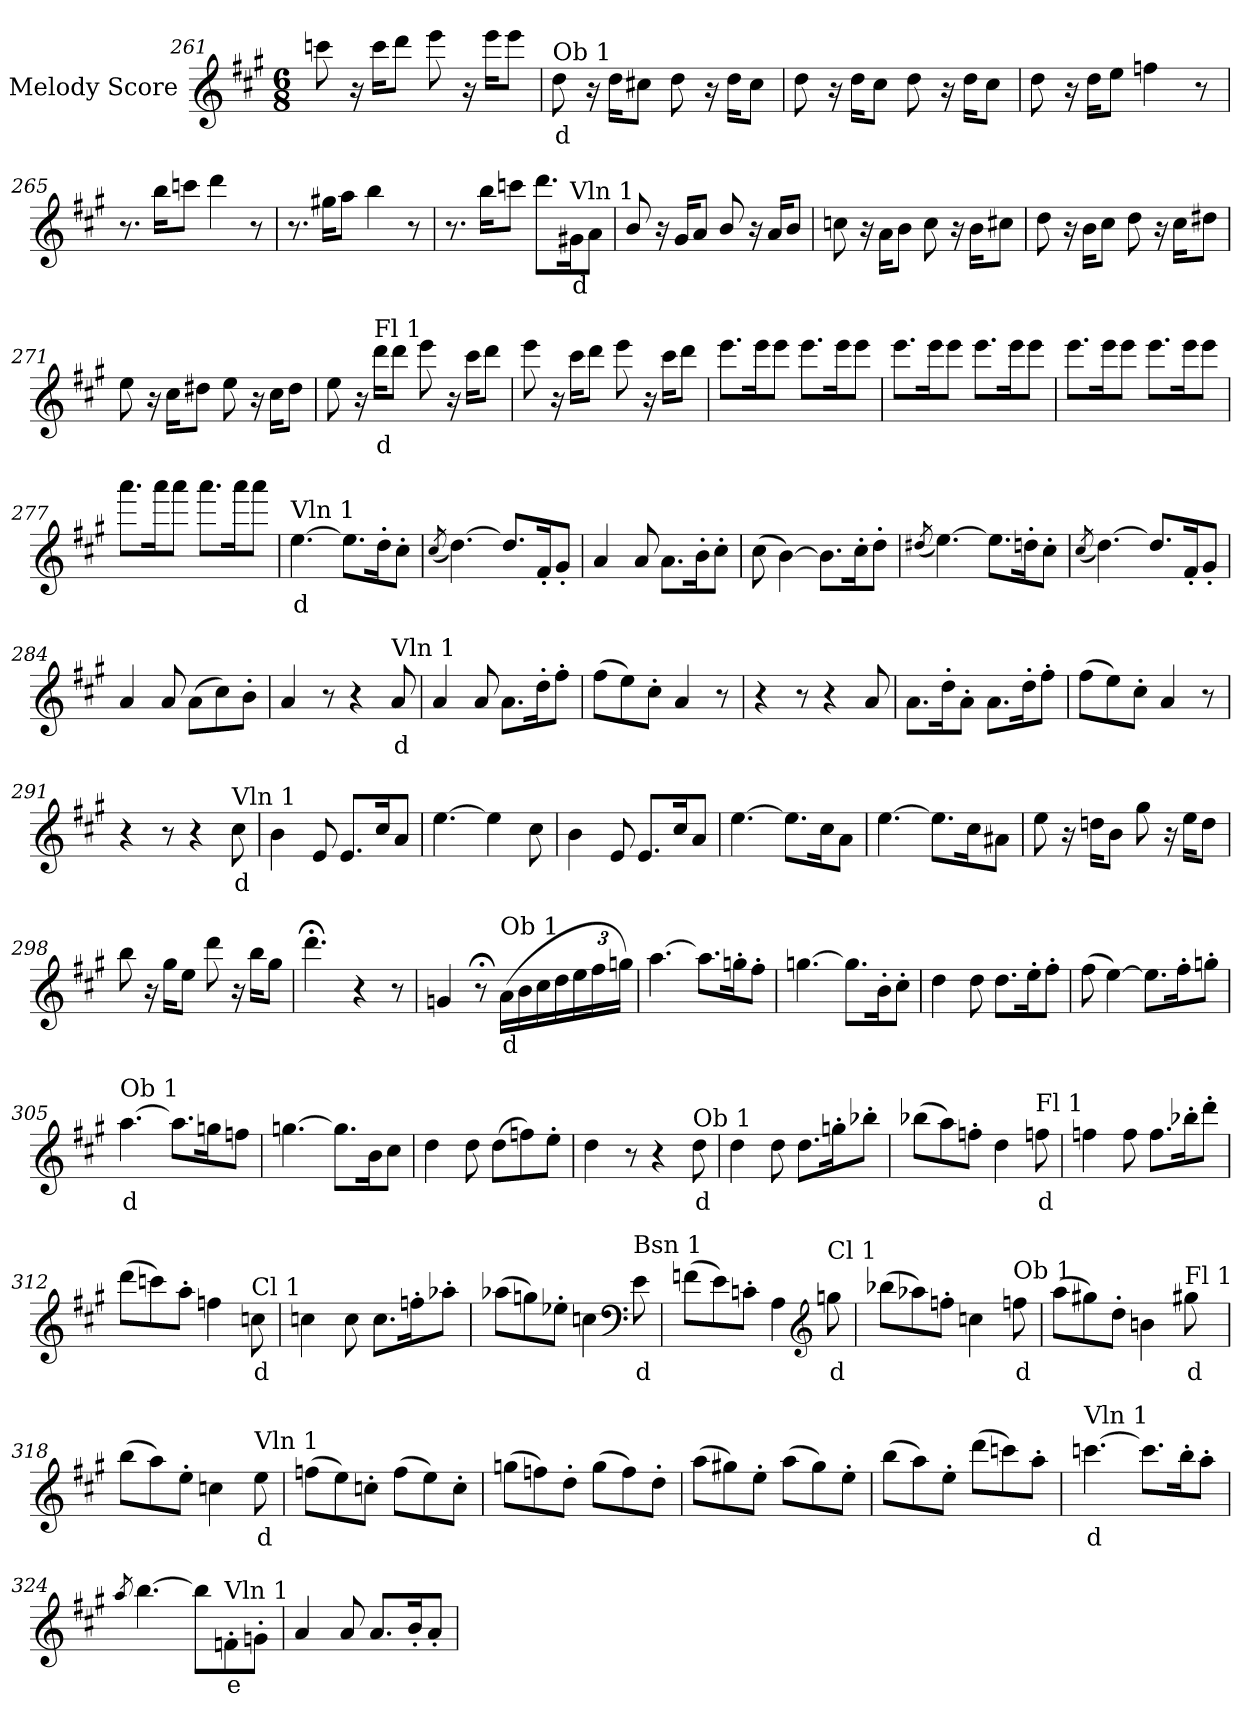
**kern	**text
*part1	*part1
*staff1	*staff1
*I"Melody Score	*
*clefG2	*
*k[f#c#g#]	*
*M6/8	*
=261	=261
8cccn\	.
16r	.
16ccc\KL	.
8ddd\J	.
8eee\	.
16r	.
16eee\KL	.
8eee\J	.
=262	=262
!LO:TX:a:t=Ob 1	!
!	!LO:LY:b:color=#FF0000
8dd\	d
16r	.
16dd\KL	.
8cc#X\J	.
8dd\	.
16r	.
16dd\KL	.
8cc#\J	.
=263	=263
8dd\	.
16r	.
16dd\KL	.
8cc#\J	.
8dd\	.
16r	.
16dd\KL	.
8cc#\J	.
=264	=264
8dd\	.
16r	.
16dd\KL	.
8ee\J	.
4ffn\	.
8r	.
=265	=265
8.r	.
16bb\KL	.
8cccn\J	.
4ddd\	.
8r	.
=266	=266
8.r	.
16gg#X\KL	.
8aa\J	.
4bb\	.
8r	.
=267	=267
8.r	.
16bb\KL	.
8cccn\J	.
8.ddd\L	.
!LO:TX:a:t=Vln 1	!
!	!LO:LY:b:color=#FF0000
16g#X\K	d
8a\J	.
=268	=268
8b/	.
16r	.
16g#/KL	.
8a/J	.
8b/	.
16r	.
16a/KL	.
8b/J	.
=269	=269
8ccn\	.
16r	.
16a\KL	.
8b\J	.
8cc\	.
16r	.
16b\KL	.
8cc#X\J	.
=270	=270
8dd\	.
16r	.
16b\KL	.
8cc#\J	.
8dd\	.
16r	.
16cc#\KL	.
8dd#X\J	.
=271	=271
8ee\	.
16r	.
16cc#\KL	.
8dd#X\J	.
8ee\	.
16r	.
16cc#\KL	.
8dd#\J	.
=272	=272
8ee\	.
16r	.
!LO:TX:a:t=Fl 1	!
!	!LO:LY:b:color=#FF0000
16ddd\KL	d
8ddd\J	.
8eee\	.
16r	.
16ccc#\KL	.
8ddd\J	.
=273	=273
8eee\	.
16r	.
16ccc#\KL	.
8ddd\J	.
8eee\	.
16r	.
16ccc#\KL	.
8ddd\J	.
=274	=274
8.eee\L	.
16eee\K	.
8eee\J	.
8.eee\L	.
16eee\K	.
8eee\J	.
=275	=275
8.eee\L	.
16eee\K	.
8eee\J	.
8.eee\L	.
16eee\K	.
8eee\J	.
=276	=276
8.eee\L	.
16eee\K	.
8eee\J	.
8.eee\L	.
16eee\K	.
8eee\J	.
=277	=277
8.aaa\L	.
16aaa\K	.
8aaa\J	.
8.aaa\L	.
16aaa\K	.
8aaa\J	.
=278	=278
!LO:TX:a:t=Vln 1	!
!	!LO:LY:b:color=#FF0000
[4.ee\	d
8.ee\L]	.
16dd'\K	.
8cc#'\J	.
=279	=279
(8qcc#/	.
[4.dd\)	.
8.dd/L]	.
16f#'/K	.
8g#'/J	.
=280	=280
4a/	.
8a/	.
8.a\L	.
16b'\K	.
8cc#'\J	.
=281	=281
(8cc#\	.
[4b\)	.
8.b\L]	.
16cc#'\K	.
8dd'\J	.
=282	=282
(8qdd#X/	.
[4.ee\)	.
8.ee\L]	.
16ddn'\K	.
8cc#'\J	.
=283	=283
(8qcc#/	.
[4.dd\)	.
8.dd/L]	.
16f#'/K	.
8g#'/J	.
=284	=284
4a/	.
8a/	.
(8a\L	.
8cc#\)	.
8b'\J	.
=285	=285
4a/	.
8r	.
4r	.
!LO:TX:a:t=Vln 1	!
!	!LO:LY:b:color=#FF0000
8a/	d
=286	=286
4a/	.
8a/	.
8.a\L	.
16dd'\K	.
8ff#'\J	.
=287	=287
(8ff#\L	.
8ee\)	.
8cc#'\J	.
4a/	.
8r	.
=288	=288
4r	.
8r	.
4r	.
8a/	.
=289	=289
8.a\L	.
16dd'\K	.
8a'\J	.
8.a\L	.
16dd'\K	.
8ff#'\J	.
=290	=290
(8ff#\L	.
8ee\)	.
8cc#'\J	.
4a/	.
8r	.
=291	=291
4r	.
8r	.
4r	.
!LO:TX:a:t=Vln 1	!
!	!LO:LY:b:color=#FF0000
8cc#\	d
=292	=292
4b\	.
8e/	.
8.e/L	.
16cc#/K	.
8a/J	.
=293	=293
[4.ee\	.
4ee\]	.
8cc#\	.
=294	=294
4b\	.
8e/	.
8.e/L	.
16cc#/K	.
8a/J	.
=295	=295
[4.ee\	.
8.ee\L]	.
16cc#\K	.
8a\J	.
=296	=296
[4.ee\	.
8.ee\L]	.
16cc#\K	.
8a#X\J	.
=297	=297
8ee\	.
16r	.
16ddn\KL	.
8b\J	.
8gg#\	.
16r	.
16ee\KL	.
8dd\J	.
=298	=298
8bb\	.
16r	.
16gg#\KL	.
8ee\J	.
8ddd\	.
16r	.
16bb\KL	.
8gg#\J	.
=299	=299
4.ddd;<\	.
4r	.
8r	.
=300	=300
4gn/	.
8r;<	.
!LO:TX:a:t=Ob 1	!
!	!LO:LY:b:color=#FF0000
(16a\LL	d
16b\	.
16cc#\	.
16dd\	.
*Xbrackettup	*
24ee\	.
24ff#\	.
24gg\JJ)	.
=301	=301
[4.aa\	.
8.aa\L]	.
16ggn'\K	.
8ff#'\J	.
=302	=302
[4.ggn\	.
8.gg\L]	.
16b'\K	.
8cc#'\J	.
=303	=303
4dd\	.
8dd\	.
8.dd\L	.
16ee'\K	.
8ff#'\J	.
=304	=304
(8ff#\	.
[4ee\)	.
8.ee\L]	.
16ff#'\K	.
8ggn'\J	.
=305	=305
!LO:TX:a:t=Ob 1	!
!	!LO:LY:b:color=#FF0000
[4.aa\	d
8.aa\L]	.
16ggn\K	.
8ffn\J	.
=306	=306
[4.ggn\	.
8.gg\L]	.
16b\K	.
8cc#\J	.
=307	=307
4dd\	.
8dd\	.
(8dd\L	.
8ffn\)	.
8ee'\J	.
=308	=308
4dd\	.
8r	.
4r	.
!LO:TX:a:t=Ob 1	!
!	!LO:LY:b:color=#FF0000
8dd\	d
=309	=309
4dd\	.
8dd\	.
8.dd\L	.
16ggn'\K	.
8bb-X'\J	.
=310	=310
(8bb-X\L	.
8aa\)	.
8ffn'\J	.
4dd\	.
!LO:TX:a:t=Fl 1	!
!	!LO:LY:b:color=#FF0000
8ffn\	d
=311	=311
4ffn\	.
8ff\	.
8.ff\L	.
16bb-X'\K	.
8ddd'\J	.
=312	=312
(8ddd\L	.
8cccn\)	.
8aa'\J	.
4ffn\	.
!LO:TX:a:t=Cl 1	!
!	!LO:LY:b:color=#FF0000
8cc\	d
=313	=313
4cc\	.
8cc\	.
8.cc\L	.
16ff'\K	.
8aa-X'\J	.
=314	=314
(8aa-X\L	.
8gg\)	.
8ee-X'\J	.
4cc\	.
*clefF4	*
!LO:TX:a:t=Bsn 1	!
!	!LO:LY:b:color=#FF0000
8e\	d
=315	=315
(8fn\L	.
8e\)	.
8cn'\J	.
4A\	.
*clefG2	*
!LO:TX:a:t=Cl 1	!
!	!LO:LY:b:color=#FF0000
8gg\	d
=316	=316
(8bb-X\L	.
8aa-X\)	.
8ff'\J	.
4cc\	.
!LO:TX:a:t=Ob 1	!
!	!LO:LY:b:color=#FF0000
8ffn\	d
=317	=317
(8aa\L	.
8gg#X\)	.
8dd'\J	.
4bn\	.
!LO:TX:a:t=Fl 1	!
!	!LO:LY:b:color=#FF0000
8gg#X\	d
=318	=318
(8bb\L	.
8aa\)	.
8ee'\J	.
4ccn\	.
!LO:TX:a:t=Vln 1	!
!	!LO:LY:b:color=#FF0000
8ee\	d
=319	=319
(8ffn\L	.
8ee\)	.
8ccn'\J	.
(8ff\L	.
8ee\)	.
8cc'\J	.
=320	=320
(8ggn\L	.
8ffn\)	.
8dd'\J	.
(8gg\L	.
8ff\)	.
8dd'\J	.
=321	=321
(8aa\L	.
8gg#X\)	.
8ee'\J	.
(8aa\L	.
8gg#\)	.
8ee'\J	.
=322	=322
(8bb\L	.
8aa\)	.
8ee'\J	.
(8ddd\L	.
8cccn\)	.
8aa'\J	.
=323	=323
!LO:TX:a:t=Vln 1	!
!	!LO:LY:b:color=#FF0000
[4.cccn\	d
8.ccc\L]	.
16bb'\K	.
8aa'\J	.
=324	=324
8qaa/	.
[4.bb\	.
8bb\L]	.
!LO:TX:a:t=Vln 1	!
!	!LO:LY:b:color=#FF0000
8fn'\	e
8gn'\J	.
=325	=325
4a/	.
8a/	.
8.a/L	.
16b'/K	.
8a'/J	.
=	=
*-	*-
